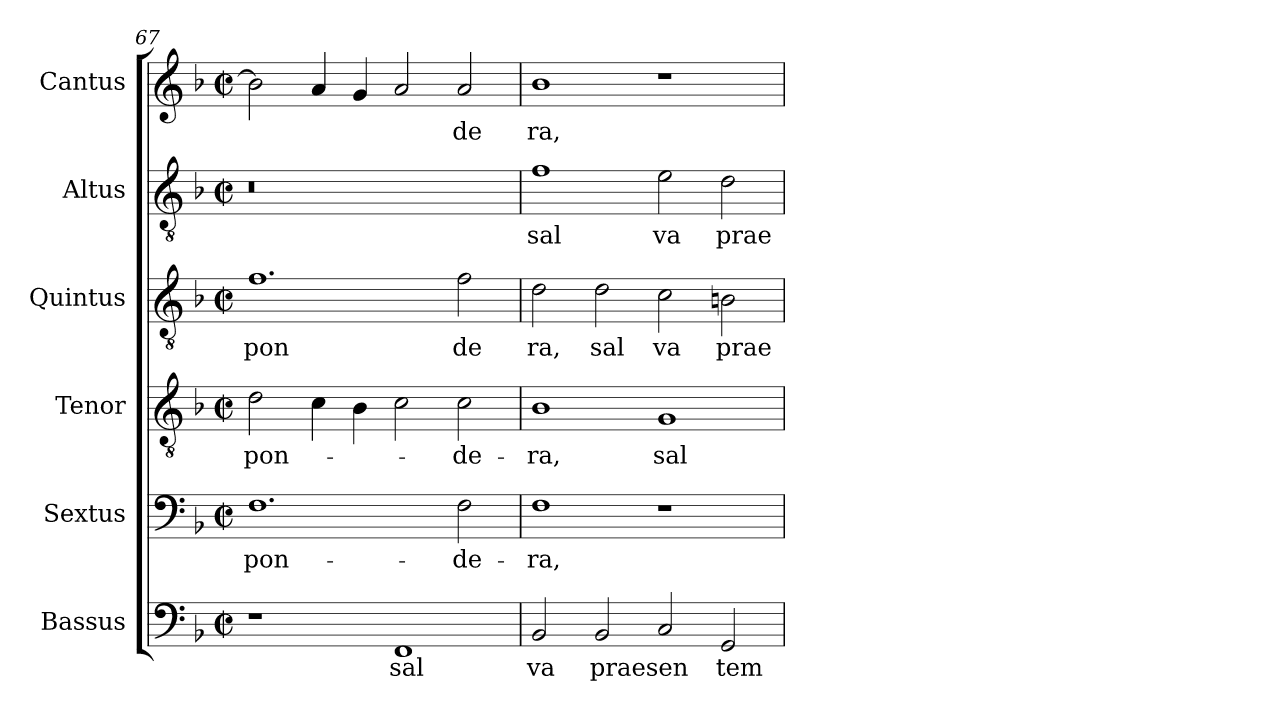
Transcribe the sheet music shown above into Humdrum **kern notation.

**kern	**text	**kern	**text	**kern	**text	**kern	**text	**kern	**text	**kern	**text
*part6	*part6	*part5	*part5	*part4	*part4	*part3	*part3	*part2	*part2	*part1	*part1
*staff6	*staff6	*staff5	*staff5	*staff4	*staff4	*staff3	*staff3	*staff2	*staff2	*staff1	*staff1
*I"Bassus	*	*I"Sextus	*	*I"Tenor	*	*I"Quintus	*	*I"Altus	*	*I"Cantus	*
*clefF4	*	*clefF4	*	*clefGv2	*	*clefGv2	*	*clefGv2	*	*clefG2	*
*k[b-]	*	*k[b-]	*	*k[b-]	*	*k[b-]	*	*k[b-]	*	*k[b-]	*
*F:	*	*F:	*	*F:	*	*F:	*	*F:	*	*F:	*
*M2/2	*	*M2/2	*	*M2/2	*	*M2/2	*	*M2/2	*	*M2/2	*
*met(c|)	*	*met(c|)	*	*met(c|)	*	*met(c|)	*	*met(c|)	*	*met(c|)	*
=67	=67	=67	=67	=67	=67	=67	=67	=67	=67	=67	=67
!	!	!	!LO:LY:b:cj	!	!LO:LY:b	!	!LO:LY:b:cj	!	!	!	!
1r	.	1.F	pon-	2d\	pon-	1.f	pon	0r	.	2b-\]	.
.	.	.	.	4c\	.	.	.	.	.	4a/	.
.	.	.	.	4B-\	.	.	.	.	.	4g/	.
!	!LO:LY:b:cj	!	!	!	!	!	!	!	!	!	!
1FF	sal	.	.	2c\	.	.	.	.	.	2a/	.
!	!	!	!LO:LY:b:cj	!	!LO:LY:b:cj	!	!LO:LY:b:cj	!	!	!	!LO:LY:b:cj
.	.	2F\	-de-	2c\	-de-	2f\	de	.	.	2a/	de
!!LO:LB:g=z
=68	=68	=68	=68	=68	=68	=68	=68	=68	=68	=68	=68
!	!LO:LY:b:cj	!	!LO:LY:b:cj	!	!LO:LY:b:cj	!	!LO:LY:b:cj	!	!LO:LY:b:cj	!	!LO:LY:b:cj
2BB-/	va	1F	-ra,	1B-	-ra,	2d\	ra,	1f	sal	1b-	ra,
!	!LO:LY:b:cj	!	!	!	!	!	!LO:LY:b:cj	!	!	!	!
2BB-/	praesen	.	.	.	.	2d\	sal	.	.	.	.
!	!	!	!	!	!LO:LY:b:cj	!	!LO:LY:b:cj	!	!LO:LY:b:cj	!	!
2C/	.	1r	.	1G	sal	2c\	va	2e\	va	1r	.
!	!LO:LY:b:cj	!	!	!	!	!	!LO:LY:b:cj	!	!LO:LY:b:cj	!	!
2GG/	tem	.	.	.	.	2Bn\	prae	2d\	prae	.	.
=	=	=	=	=	=	=	=	=	=	=	=
*-	*-	*-	*-	*-	*-	*-	*-	*-	*-	*-	*-
